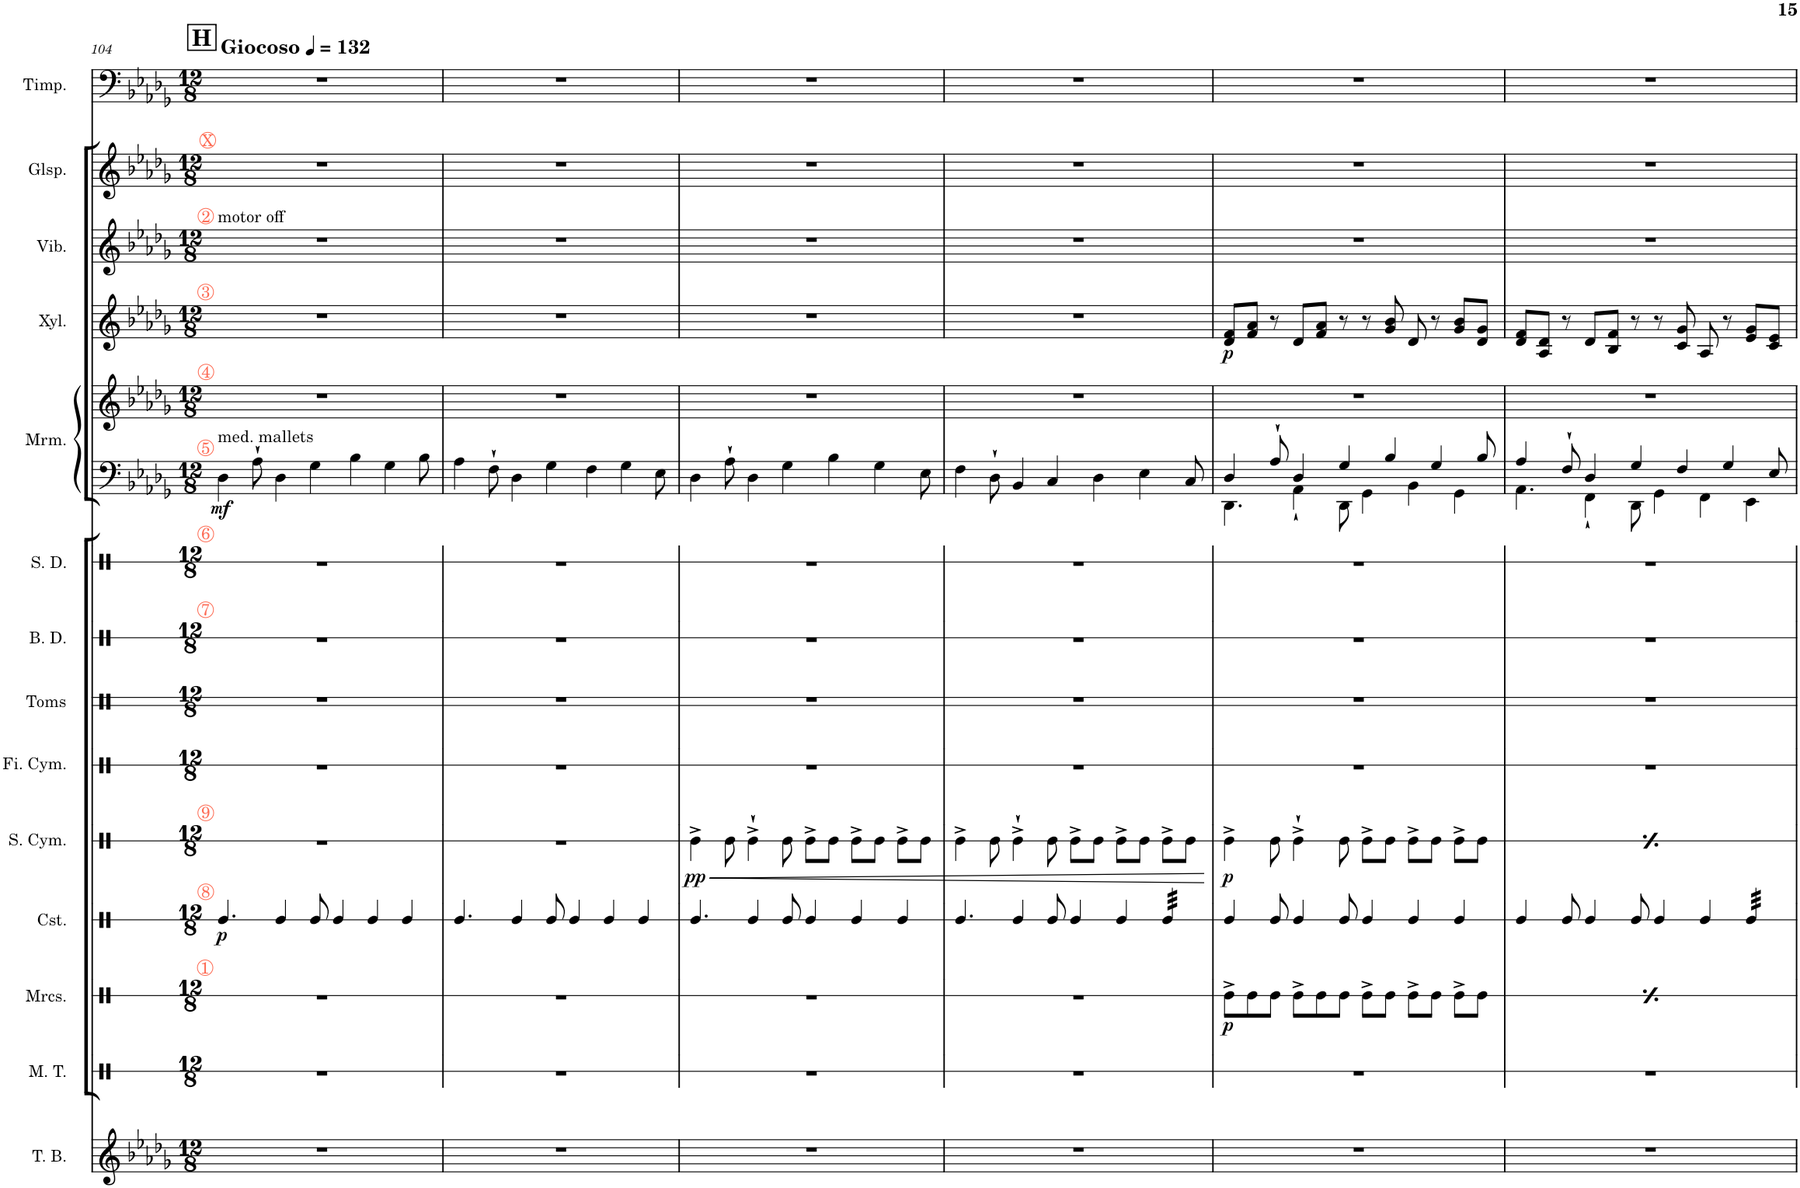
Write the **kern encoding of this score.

**kern	**kern	**kern	**dynam	**kern	**dynam	**kern	**dynam	**kern	**kern	**kern	**kern	**kern	**kern	**dynam	**kern	**dynam	**kern	**kern	**kern
*part14	*part13	*part12	*part12	*part11	*part11	*part10	*part10	*part9	*part8	*part7	*part6	*part5	*part5	*part5	*part4	*part4	*part3	*part2	*part1
*staff15	*staff14	*staff13	*staff13	*staff12	*staff12	*staff11	*staff11	*staff10	*staff9	*staff8	*staff7	*staff6	*staff5	*staff5/6	*staff4	*staff4	*staff3	*staff2	*staff1
*I"Tubular Bells	*I"Mark Tree	*I"Maracas	*	*I"Castanets	*	*I"Suspended Cymbal	*	*I"Triangle Finger Cymbals	*I"Concert Toms	*I"Bass Drum	*I"Snare Drum	*I"Marimba	*	*	*I"Xylophone	*	*I"Vibraphone	*I"Glockenspiel	*I"Timpani
*I'T. B.	*I'M. T.	*I'Mrcs.	*	*I'Cst.	*	*I'S. Cym.	*	*I'Tri.	*I'Toms	*I'B. D.	*I'S. D.	*I'Mrm.	*	*	*I'Xyl.	*	*I'Vib.	*I'Glsp.	*I'Timp.
!!LO:PB:g=z
*clefG2	*clefX	*clefX	*	*clefX	*	*clefX	*	*clefX	*clefX	*clefX	*clefX	*clefF4	*clefG2	*	*clefG2	*	*clefG2	*clefG2	*clefF4
*	*	*	*	*	*	*	*	*	*	*	*	*	*	*	*Trd-7c-12	*	*	*Trd-14c-24	*
*k[b-e-a-d-g-]	*k[]	*k[]	*	*k[]	*	*k[]	*	*k[]	*k[]	*k[]	*k[]	*k[b-e-a-d-g-]	*k[b-e-a-d-g-]	*	*k[b-e-a-d-g-]	*	*k[b-e-a-d-g-]	*k[b-e-a-d-g-]	*k[b-e-a-d-g-]
*M12/8	*M12/8	*M12/8	*	*M12/8	*	*M12/8	*	*M12/8	*M12/8	*M12/8	*M12/8	*M12/8	*M12/8	*	*M12/8	*	*M12/8	*M12/8	*M12/8
*MM132	*MM132	*MM132	*	*MM132	*	*MM132	*	*MM132	*MM132	*MM132	*MM132	*MM132	*MM132	*	*MM132	*	*MM132	*MM132	*MM132
!!LO:REH:place=s1:a:B:cj:fs=14:t=H
=104	=104	=104	=104	=104	=104	=104	=104	=104	=104	=104	=104	=104	=104	=104	=104	=104	=104	=104	=104
!	!	!	!	!	!	!	!	!	!	!	!	!	!	!	!	!	!	!	!LO:TX:a:B:t=Giocoso
!	!	!	!	!	!	!	!	!	!	!	!	!	!	!	!	!	!	!LO:TX:a:color=#FD6C54:t=X	!
!	!	!	!	!	!	!	!	!	!	!	!	!	!	!	!	!	!LO:TX:a:color=#FD6C54:t=2	!	!
!	!	!	!	!	!	!	!	!	!	!	!	!	!	!	!	!	!LO:TX:a:t=motor off	!	!
!	!	!	!	!	!	!	!	!	!	!	!	!	!	!	!LO:TX:a:color=#FD6C54:t=3	!	!	!	!
!	!	!	!	!	!	!	!	!	!	!	!	!	!LO:TX:a:color=#FD6C54:t=4	!	!	!	!	!	!
!	!	!	!	!	!	!	!	!	!	!	!	!LO:TX:a:t=med. mallets	!	!	!	!	!	!	!
!	!	!	!	!	!	!	!	!	!	!	!	!LO:TX:a:color=#FD6C54:t=5	!	!	!	!	!	!	!
!	!	!	!	!	!	!	!	!	!	!	!LO:TX:a:color=#FD6C54:t=6	!	!	!	!	!	!	!	!
!	!	!	!	!	!	!	!	!	!	!LO:TX:a:color=#FD6C54:t=7	!	!	!	!	!	!	!	!	!
!	!	!	!	!	!	!LO:TX:a:color=#FD6C54:t=9	!	!	!	!	!	!	!	!	!	!	!	!	!
!	!	!	!	!LO:TX:a:color=#FD6C54:t=8	!	!	!	!	!	!	!	!	!	!	!	!	!	!	!
!	!	!LO:TX:a:color=#FD6C54:t=1	!	!	!	!	!	!	!	!	!	!	!	!	!	!	!	!	!
!	!	!	!	!	!LO:DY:b	!	!	!	!	!	!	!	!	!LO:DY:b=2	!	!	!	!	!
1.r	1.r	1.r	.	4.Re/	p	1.r	.	1.r	1.r	1.r	1.r	4D-\	1.r	mf	1.r	.	1.r	1.r	1.r
.	.	.	.	.	.	.	.	.	.	.	.	8A-`\	.	.	.	.	.	.	.
.	.	.	.	4Re/	.	.	.	.	.	.	.	4D-\	.	.	.	.	.	.	.
.	.	.	.	8Re/	.	.	.	.	.	.	.	4G-\	.	.	.	.	.	.	.
.	.	.	.	4Re/	.	.	.	.	.	.	.	.	.	.	.	.	.	.	.
.	.	.	.	.	.	.	.	.	.	.	.	4B-\	.	.	.	.	.	.	.
.	.	.	.	4Re/	.	.	.	.	.	.	.	.	.	.	.	.	.	.	.
.	.	.	.	.	.	.	.	.	.	.	.	4G-\	.	.	.	.	.	.	.
.	.	.	.	4Re/	.	.	.	.	.	.	.	.	.	.	.	.	.	.	.
.	.	.	.	.	.	.	.	.	.	.	.	8B-\	.	.	.	.	.	.	.
=105	=105	=105	=105	=105	=105	=105	=105	=105	=105	=105	=105	=105	=105	=105	=105	=105	=105	=105	=105
1.r	1.r	1.r	.	4.Re/	.	1.r	.	1.r	1.r	1.r	1.r	4A-\	1.r	.	1.r	.	1.r	1.r	1.r
.	.	.	.	.	.	.	.	.	.	.	.	8F`\	.	.	.	.	.	.	.
.	.	.	.	4Re/	.	.	.	.	.	.	.	4D-\	.	.	.	.	.	.	.
.	.	.	.	8Re/	.	.	.	.	.	.	.	4G-\	.	.	.	.	.	.	.
.	.	.	.	4Re/	.	.	.	.	.	.	.	.	.	.	.	.	.	.	.
.	.	.	.	.	.	.	.	.	.	.	.	4F\	.	.	.	.	.	.	.
.	.	.	.	4Re/	.	.	.	.	.	.	.	.	.	.	.	.	.	.	.
.	.	.	.	.	.	.	.	.	.	.	.	4G-\	.	.	.	.	.	.	.
.	.	.	.	4Re/	.	.	.	.	.	.	.	.	.	.	.	.	.	.	.
.	.	.	.	.	.	.	.	.	.	.	.	8E-\	.	.	.	.	.	.	.
=106	=106	=106	=106	=106	=106	=106	=106	=106	=106	=106	=106	=106	=106	=106	=106	=106	=106	=106	=106
!	!	!	!	!	!	!	!LO:DY:b	!	!	!	!	!	!	!	!	!	!	!	!
1.r	1.r	1.r	.	4.Re/	.	4Re^\	pp	1.r	1.r	1.r	1.r	4D-\	1.r	.	1.r	.	1.r	1.r	1.r
.	.	.	.	.	.	8Re\	.	.	.	.	.	8A-`\	.	.	.	.	.	.	.
.	.	.	.	4Re/	.	4Re^`\	.	.	.	.	.	4D-\	.	.	.	.	.	.	.
.	.	.	.	8Re/	.	8Re\	.	.	.	.	.	4G-\	.	.	.	.	.	.	.
.	.	.	.	4Re/	.	8Re^\L	.	.	.	.	.	.	.	.	.	.	.	.	.
.	.	.	.	.	.	8Re\J	.	.	.	.	.	4B-\	.	.	.	.	.	.	.
.	.	.	.	4Re/	.	8Re^\L	.	.	.	.	.	.	.	.	.	.	.	.	.
.	.	.	.	.	.	8Re\J	.	.	.	.	.	4G-\	.	.	.	.	.	.	.
.	.	.	.	4Re/	.	8Re^\L	.	.	.	.	.	.	.	.	.	.	.	.	.
.	.	.	.	.	.	8Re\J	.	.	.	.	.	8E-\	.	.	.	.	.	.	.
=107	=107	=107	=107	=107	=107	=107	=107	=107	=107	=107	=107	=107	=107	=107	=107	=107	=107	=107	=107
1.r	1.r	1.r	.	4.Re/	.	4Re^\	.	1.r	1.r	1.r	1.r	4F\	1.r	.	1.r	.	1.r	1.r	1.r
.	.	.	.	.	.	8Re\	.	.	.	.	.	8D-`\	.	.	.	.	.	.	.
.	.	.	.	4Re/	.	4Re^`\	.	.	.	.	.	4BB-/	.	.	.	.	.	.	.
.	.	.	.	8Re/	.	8Re\	.	.	.	.	.	4C/	.	.	.	.	.	.	.
.	.	.	.	4Re/	.	8Re^\L	.	.	.	.	.	.	.	.	.	.	.	.	.
.	.	.	.	.	.	8Re\J	.	.	.	.	.	4D-\	.	.	.	.	.	.	.
.	.	.	.	4Re/	.	8Re^\L	.	.	.	.	.	.	.	.	.	.	.	.	.
.	.	.	.	.	.	8Re\J	.	.	.	.	.	4E-\	.	.	.	.	.	.	.
*	*	*	*	*tremolo	*	*	*	*	*	*	*	*	*	*	*	*	*	*	*
.	.	.	.	32Re/LLL	.	8Re^\L	.	.	.	.	.	.	.	.	.	.	.	.	.
.	.	.	.	32Re/	.	.	.	.	.	.	.	.	.	.	.	.	.	.	.
.	.	.	.	32Re/	.	.	.	.	.	.	.	.	.	.	.	.	.	.	.
.	.	.	.	32Re/	.	.	.	.	.	.	.	.	.	.	.	.	.	.	.
.	.	.	.	32Re/	.	8Re\J	.	.	.	.	.	8C/	.	.	.	.	.	.	.
.	.	.	.	32Re/	.	.	.	.	.	.	.	.	.	.	.	.	.	.	.
.	.	.	.	32Re/	.	.	.	.	.	.	.	.	.	.	.	.	.	.	.
.	.	.	.	32Re/JJJ	.	.	.	.	.	.	.	.	.	.	.	.	.	.	.
*	*	*	*	*Xtremolo	*	*	*	*	*	*	*	*	*	*	*	*	*	*	*
=108	=108	=108	=108	=108	=108	=108	=108	=108	=108	=108	=108	=108	=108	=108	=108	=108	=108	=108	=108
*	*	*	*	*	*	*	*	*	*	*	*	*^	*	*	*	*	*	*	*
!	!	!	!LO:DY:b	!	!	!	!LO:DY:b	!	!	!	!	!	!	!	!	!	!LO:DY:b	!	!	!
1.r	1.r	8Re^\L	p	4Re/	.	4Re^\	p	1.r	1.r	1.r	1.r	4D-/	4.DD-\	1.r	.	8d-/ 8f/L	p	1.r	1.r	1.r
.	.	8Re\	.	.	.	.	.	.	.	.	.	.	.	.	.	8f/ 8a-/J	.	.	.	.
.	.	8Re\J	.	8Re/	.	8Re\	.	.	.	.	.	8A-`/	.	.	.	8r	.	.	.	.
.	.	8Re^\L	.	4Re/	.	4Re^`\	.	.	.	.	.	4D-/	4AA-`\	.	.	8d-/L	.	.	.	.
.	.	8Re\	.	.	.	.	.	.	.	.	.	.	.	.	.	8f/ 8a-/J	.	.	.	.
.	.	8Re\J	.	8Re/	.	8Re\	.	.	.	.	.	4G-/	8DD-\	.	.	8r	.	.	.	.
.	.	8Re^\L	.	4Re/	.	8Re^\L	.	.	.	.	.	.	4GG-\	.	.	8r	.	.	.	.
.	.	8Re\J	.	.	.	8Re\J	.	.	.	.	.	4B-/	.	.	.	8g-/ 8b-/	.	.	.	.
.	.	8Re^\L	.	4Re/	.	8Re^\L	.	.	.	.	.	.	4BB-\	.	.	8d-/	.	.	.	.
.	.	8Re\J	.	.	.	8Re\J	.	.	.	.	.	4G-/	.	.	.	8r	.	.	.	.
.	.	8Re^\L	.	4Re/	.	8Re^\L	.	.	.	.	.	.	4GG-\	.	.	8g-/ 8b-/L	.	.	.	.
.	.	8Re\J	.	.	.	8Re\J	.	.	.	.	.	8B-/	.	.	.	8d-/ 8g-/J	.	.	.	.
=109	=109	=109	=109	=109	=109	=109	=109	=109	=109	=109	=109	=109	=109	=109	=109	=109	=109	=109	=109	=109
!	!	!	!LO:DY:b	!	!	!	!LO:DY:b	!	!	!	!	!	!	!	!	!	!	!	!	!
1.r	1.r	8Re^\L	p	4Re/	.	4Re^\	p	1.r	1.r	1.r	1.r	4A-/	4.AA-\	1.r	.	8d-/ 8f/L	.	1.r	1.r	1.r
.	.	8Re\	.	.	.	.	.	.	.	.	.	.	.	.	.	8A-/ 8d-/J	.	.	.	.
.	.	8Re\J	.	8Re/	.	8Re\	.	.	.	.	.	8F`/	.	.	.	8r	.	.	.	.
.	.	8Re^\L	.	4Re/	.	4Re^`\	.	.	.	.	.	4D-/	4FF`\	.	.	8d-/L	.	.	.	.
.	.	8Re\	.	.	.	.	.	.	.	.	.	.	.	.	.	8B-/ 8f/J	.	.	.	.
.	.	8Re\J	.	8Re/	.	8Re\	.	.	.	.	.	4G-/	8DD-\	.	.	8r	.	.	.	.
.	.	8Re^\L	.	4Re/	.	8Re^\L	.	.	.	.	.	.	4GG-\	.	.	8r	.	.	.	.
.	.	8Re\J	.	.	.	8Re\J	.	.	.	.	.	4F/	.	.	.	8c/ 8g-/	.	.	.	.
.	.	8Re^\L	.	4Re/	.	8Re^\L	.	.	.	.	.	.	4FF\	.	.	8A-/	.	.	.	.
.	.	8Re\J	.	.	.	8Re\J	.	.	.	.	.	4G-/	.	.	.	8r	.	.	.	.
*	*	*	*	*tremolo	*	*	*	*	*	*	*	*	*	*	*	*	*	*	*	*
.	.	8Re^\L	.	32Re/LLL	.	8Re^\L	.	.	.	.	.	.	4EE-\	.	.	8e-/ 8g-/L	.	.	.	.
.	.	.	.	32Re/	.	.	.	.	.	.	.	.	.	.	.	.	.	.	.	.
.	.	.	.	32Re/	.	.	.	.	.	.	.	.	.	.	.	.	.	.	.	.
.	.	.	.	32Re/	.	.	.	.	.	.	.	.	.	.	.	.	.	.	.	.
.	.	8Re\J	.	32Re/	.	8Re\J	.	.	.	.	.	8E-/	.	.	.	8c/ 8e-/J	.	.	.	.
.	.	.	.	32Re/	.	.	.	.	.	.	.	.	.	.	.	.	.	.	.	.
.	.	.	.	32Re/	.	.	.	.	.	.	.	.	.	.	.	.	.	.	.	.
.	.	.	.	32Re/JJJ	.	.	.	.	.	.	.	.	.	.	.	.	.	.	.	.
*	*	*	*	*Xtremolo	*	*	*	*	*	*	*	*	*	*	*	*	*	*	*	*
*	*	*	*	*	*	*	*	*	*	*	*	*v	*v	*	*	*	*	*	*	*
=	=	=	=	=	=	=	=	=	=	=	=	=	=	=	=	=	=	=	=
*-	*-	*-	*-	*-	*-	*-	*-	*-	*-	*-	*-	*-	*-	*-	*-	*-	*-	*-	*-
